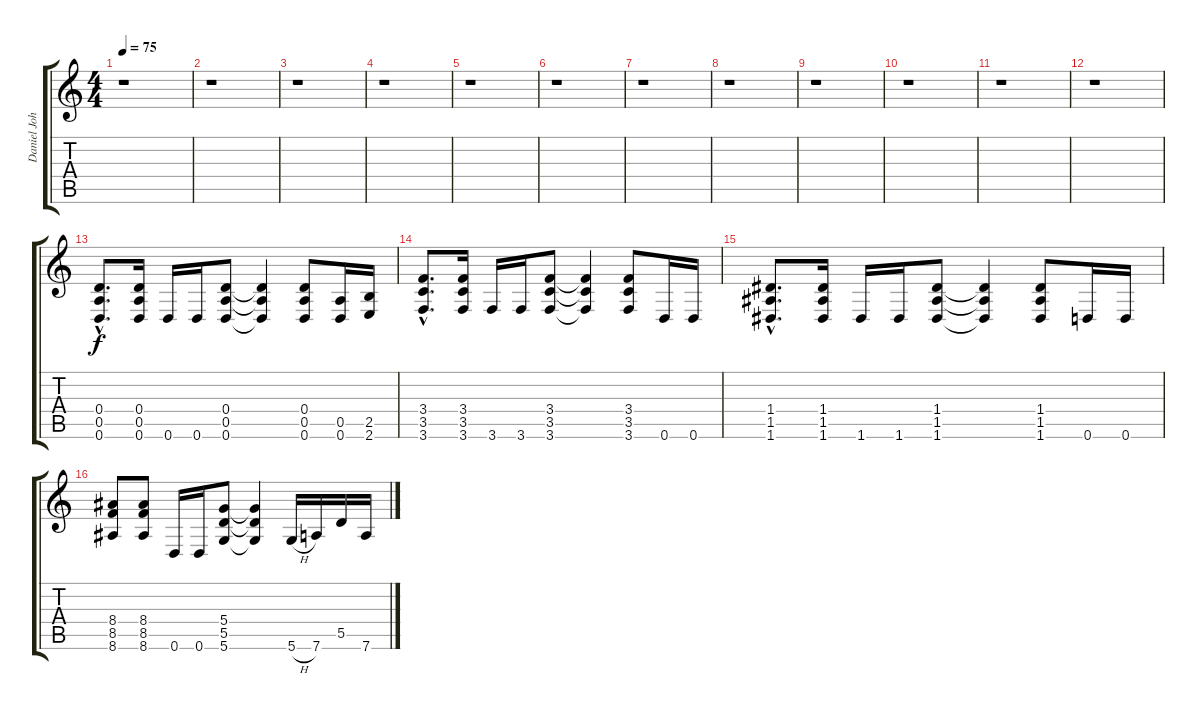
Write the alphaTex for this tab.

\track ("Daniel Johns (gtr2)" "Daniel Joh") {instrument distortionguitar}
\staff {score tabs}
\tuning (E4 B3 G3 D3 A2 D2) {hide}
\ts (4 4)
\tempo 75
\clef g2
\ks c
r.1{dy f instrument distortionguitar} |
r.1 |
r.1 |
r.1 |
r.1 |
r.1 |
r.1 |
r.1 |
r.1 |
r.1 |
r.1 |
r.1 |
(0.4{hac} 0.5{hac} 0.6{hac}).8{d} (0.4 0.5 0.6).16 0.6.16 0.6.16 (0.4 0.5 0.6).8 (0.4{t} 0.5{t} 0.6{t}).4 (0.4 0.5 0.6).8 (0.5 0.6).16 (2.5 2.6).16 |
(3.4{hac} 3.5{hac} 3.6{hac}).8{d} (3.4 3.5 3.6).16 3.6.16 3.6.16 (3.4 3.5 3.6).8 (3.4{t} 3.5{t} 3.6{t}).4 (3.4 3.5 3.6).8 0.6.16 0.6.16 |
(1.4{hac} 1.5{hac} 1.6{hac}).8{d} (1.4 1.5 1.6).16 1.6.16 1.6.16 (1.4 1.5 1.6).8 (1.4{t} 1.5{t} 1.6{t}).4 (1.4 1.5 1.6).8 0.6.16 0.6.16 |
(8.4 8.5 8.6).8 (8.4 8.5 8.6).8 0.6.16 0.6.16 (5.4 5.5 5.6).8 (5.4{t} 5.5{t} 5.6{t}).4 5.6{h}.16 7.6.16 5.5.16 7.6.16
